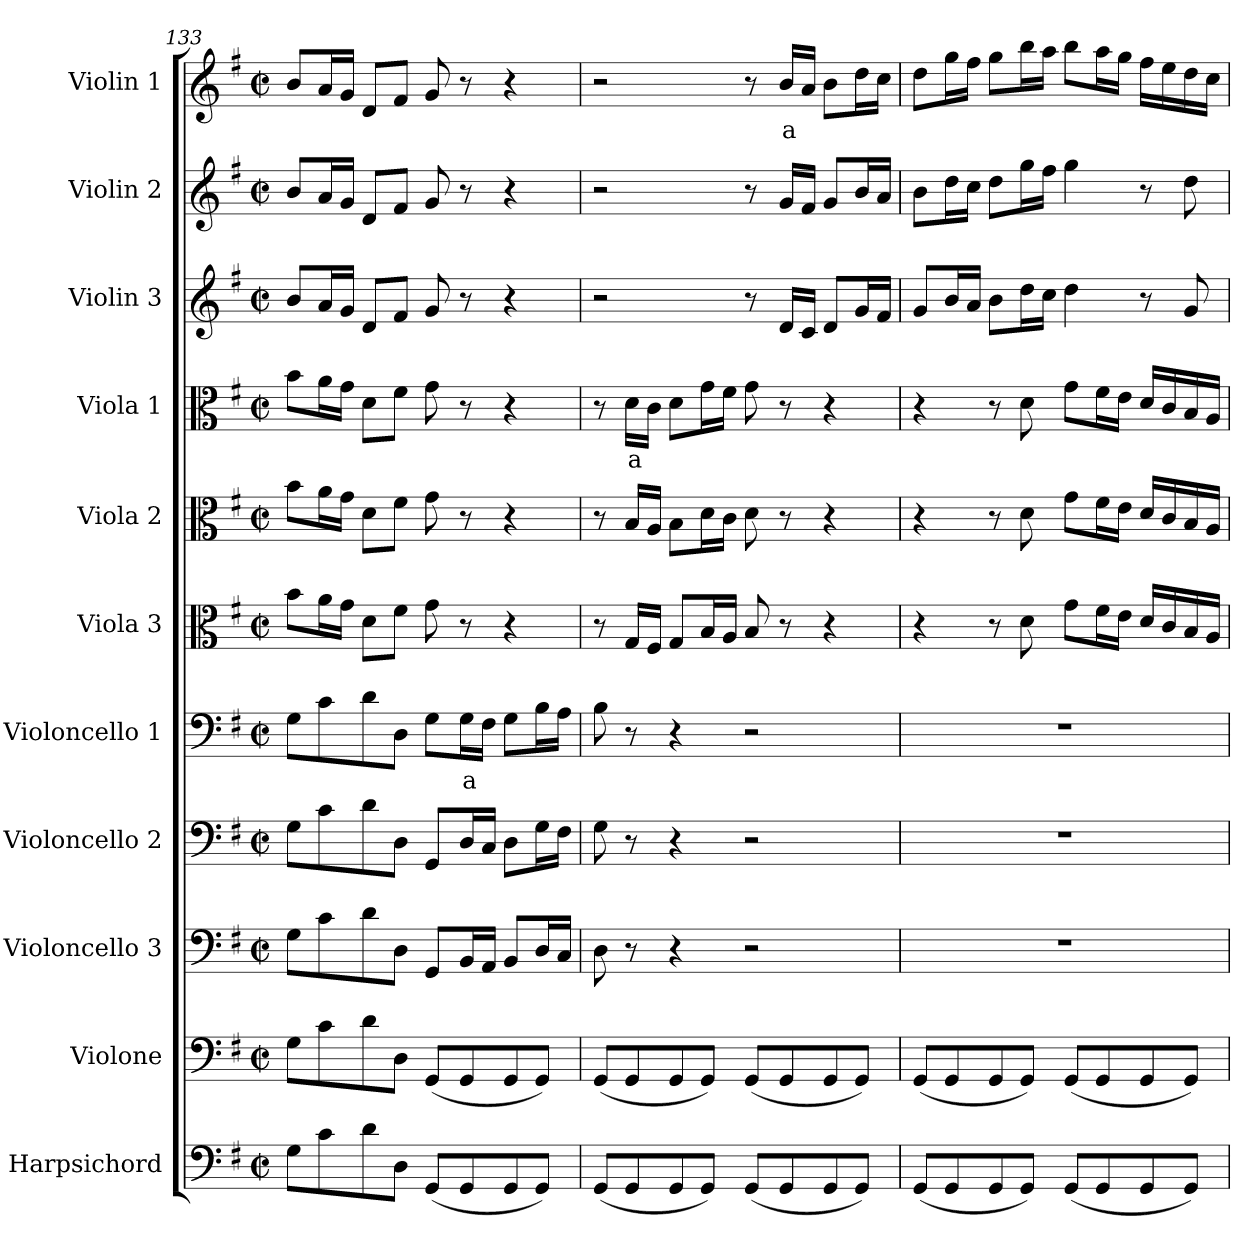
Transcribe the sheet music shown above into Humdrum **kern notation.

**kern	**kern	**kern	**kern	**kern	**text	**kern	**kern	**kern	**text	**kern	**kern	**kern	**text
*part11	*part10	*part9	*part8	*part7	*part7	*part6	*part5	*part4	*part4	*part3	*part2	*part1	*part1
*staff11	*staff10	*staff9	*staff8	*staff7	*staff7	*staff6	*staff5	*staff4	*staff4	*staff3	*staff2	*staff1	*staff1
*I"Harpsichord	*I"Violone	*I"Violoncello 3	*I"Violoncello 2	*I"Violoncello 1	*	*I"Viola 3	*I"Viola 2	*I"Viola 1	*	*I"Violin 3	*I"Violin 2	*I"Violin 1	*
*I'Hch	*I'Vne	*I'Vc 3	*I'Vc 2	*I'Vc 1	*	*I'Vla 3	*I'Vla 2	*I'Vla 1	*	*I'Vln 3	*I'Vln 2	*I'Vln 1	*
*clefF4	*clefF4	*clefF4	*clefF4	*clefF4	*	*clefC3	*clefC3	*clefC3	*	*clefG2	*clefG2	*clefG2	*
*	*ITrd7c12	*	*	*	*	*	*	*	*	*	*	*	*
*k[f#]	*k[f#]	*k[f#]	*k[f#]	*k[f#]	*	*k[f#]	*k[f#]	*k[f#]	*	*k[f#]	*k[f#]	*k[f#]	*
*M4/4	*M4/4	*M4/4	*M4/4	*M4/4	*	*M4/4	*M4/4	*M4/4	*	*M4/4	*M4/4	*M4/4	*
*met(c|)	*met(c|)	*met(c|)	*met(c|)	*met(c|)	*	*met(c|)	*met(c|)	*met(c|)	*	*met(c|)	*met(c|)	*met(c|)	*
=133	=133	=133	=133	=133	=133	=133	=133	=133	=133	=133	=133	=133	=133
8G\L	8GG\L	8G\L	8G\L	8G\L	.	8b\L	8b\L	8b\L	.	8b/L	8b/L	8b/L	.
8c\	8C\	8c\	8c\	8c\	.	16a\L	16a\L	16a\L	.	16a/L	16a/L	16a/L	.
.	.	.	.	.	.	16g\JJ	16g\JJ	16g\JJ	.	16g/JJ	16g/JJ	16g/JJ	.
8d\	8D\	8d\	8d\	8d\	.	8d\L	8d\L	8d\L	.	8d/L	8d/L	8d/L	.
8D\J	8DD\J	8D\J	8D\J	8D\J	.	8f#\J	8f#\J	8f#\J	.	8f#/J	8f#/J	8f#/J	.
(8GG/L	(8GGG/L	8GG/L	8GG/L	8G\L	.	8g\	8g\	8g\	.	8g/	8g/	8g/	.
!	!	!	!	!	!LO:LY:b:color=#FF0000	!	!	!	!	!	!	!	!
8GG/	8GGG/	16BB/L	16D/L	16G\L	a	8r	8r	8r	.	8r	8r	8r	.
.	.	16AA/JJ	16C/JJ	16F#\JJ	.	.	.	.	.	.	.	.	.
8GG/	8GGG/	8BB/L	8D\L	8G\L	.	4r	4r	4r	.	4r	4r	4r	.
8GG/J)	8GGG/J)	16D/L	16G\L	16B\L	.	.	.	.	.	.	.	.	.
.	.	16C/JJ	16F#\JJ	16A\JJ	.	.	.	.	.	.	.	.	.
=134	=134	=134	=134	=134	=134	=134	=134	=134	=134	=134	=134	=134	=134
(8GG/L	(8GGG/L	8D\	8G\	8B\	.	8r	8r	8r	.	2r	2r	2r	.
!	!	!	!	!	!	!	!	!	!LO:LY:b:color=#FF0000	!	!	!	!
8GG/	8GGG/	8r	8r	8r	.	16G/LL	16B/LL	16d\LL	a	.	.	.	.
.	.	.	.	.	.	16F#/JJ	16A/JJ	16c\JJ	.	.	.	.	.
8GG/	8GGG/	4r	4r	4r	.	8G/L	8B\L	8d\L	.	.	.	.	.
8GG/J)	8GGG/J)	.	.	.	.	16B/L	16d\L	16g\L	.	.	.	.	.
.	.	.	.	.	.	16A/JJ	16c\JJ	16f#\JJ	.	.	.	.	.
(8GG/L	(8GGG/L	2r	2r	2r	.	8B/	8d\	8g\	.	8r	8r	8r	.
!	!	!	!	!	!	!	!	!	!	!	!	!	!LO:LY:b:color=#FF0000
8GG/	8GGG/	.	.	.	.	8r	8r	8r	.	16d/LL	16g/LL	16b/LL	a
.	.	.	.	.	.	.	.	.	.	16c/JJ	16f#/JJ	16a/JJ	.
8GG/	8GGG/	.	.	.	.	4r	4r	4r	.	8d/L	8g/L	8b\L	.
8GG/J)	8GGG/J)	.	.	.	.	.	.	.	.	16g/L	16b/L	16dd\L	.
.	.	.	.	.	.	.	.	.	.	16f#/JJ	16a/JJ	16cc\JJ	.
!!LO:PB:g=z
=135	=135	=135	=135	=135	=135	=135	=135	=135	=135	=135	=135	=135	=135
(8GG/L	(8GGG/L	1r	1r	1r	.	4r	4r	4r	.	8g/L	8b\L	8dd\L	.
8GG/	8GGG/	.	.	.	.	.	.	.	.	16b/L	16dd\L	16gg\L	.
.	.	.	.	.	.	.	.	.	.	16a/JJ	16cc\JJ	16ff#\JJ	.
8GG/	8GGG/	.	.	.	.	8r	8r	8r	.	8b\L	8dd\L	8gg\L	.
8GG/J)	8GGG/J)	.	.	.	.	8d\	8d\	8d\	.	16dd\L	16gg\L	16bb\L	.
.	.	.	.	.	.	.	.	.	.	16cc\JJ	16ff#\JJ	16aa\JJ	.
(8GG/L	(8GGG/L	.	.	.	.	8g\L	8g\L	8g\L	.	4dd\	4gg\	8bb\L	.
8GG/	8GGG/	.	.	.	.	16f#\L	16f#\L	16f#\L	.	.	.	16aa\L	.
.	.	.	.	.	.	16e\JJ	16e\JJ	16e\JJ	.	.	.	16gg\JJ	.
8GG/	8GGG/	.	.	.	.	16d/LL	16d/LL	16d/LL	.	8r	8r	16ff#\LL	.
.	.	.	.	.	.	16c/	16c/	16c/	.	.	.	16ee\	.
8GG/J)	8GGG/J)	.	.	.	.	16B/	16B/	16B/	.	8g/	8dd\	16dd\	.
.	.	.	.	.	.	16A/JJ	16A/JJ	16A/JJ	.	.	.	16cc\JJ	.
=	=	=	=	=	=	=	=	=	=	=	=	=	=
*-	*-	*-	*-	*-	*-	*-	*-	*-	*-	*-	*-	*-	*-
